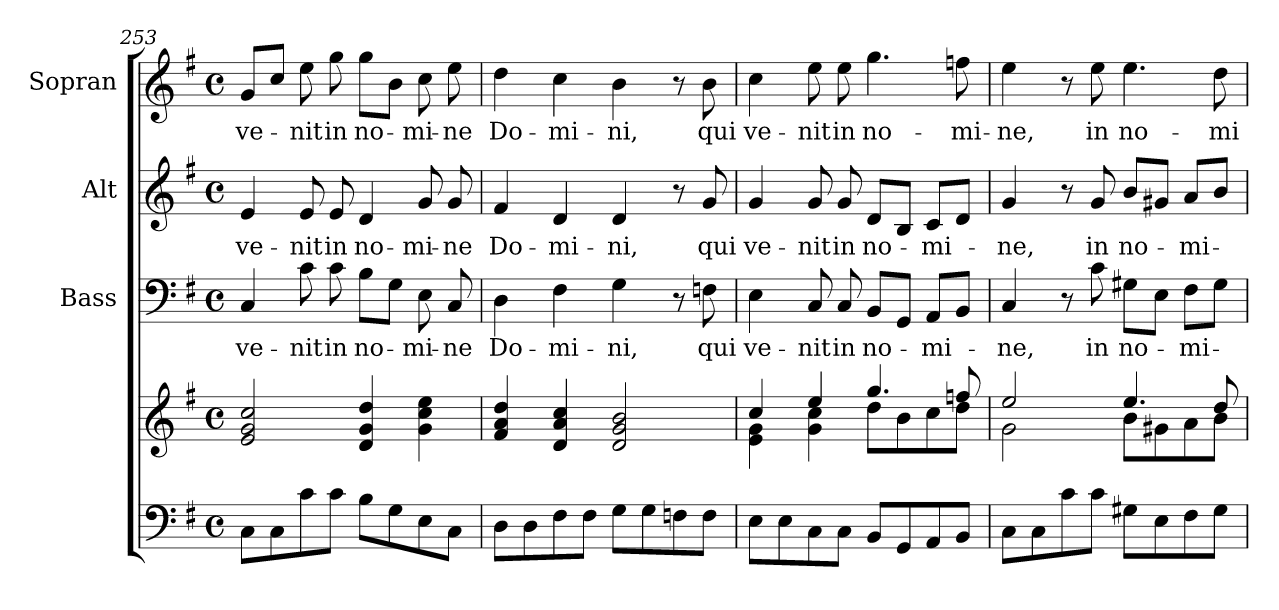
**kern	**kern	**kern	**text	**kern	**text	**kern	**text
*part4	*part4	*part3	*part3	*part2	*part2	*part1	*part1
*staff5	*staff4	*staff3	*staff3	*staff2	*staff2	*staff1	*staff1
*	*	*I"Bass	*	*I"Alt	*	*I"Sopran	*
*	*	*I'B.	*	*I'A.	*	*I'S.	*
!!LO:PB:g=z
*clefF4	*clefG2	*clefF4	*	*clefG2	*	*clefG2	*
*k[f#]	*k[f#]	*k[f#]	*	*k[f#]	*	*k[f#]	*
*G:	*G:	*G:	*	*G:	*	*G:	*
*M4/4	*M4/4	*M4/4	*	*M4/4	*	*M4/4	*
*met(c)	*met(c)	*met(c)	*	*met(c)	*	*met(c)	*
=253	=253	=253	=253	=253	=253	=253	=253
!	!	!	!LO:LY:b	!	!LO:LY:b	!	!LO:LY:b
8C\L	2e/ 2g/ 2cc/	4C/	ve-	4e/	ve-	8g/L	ve-
8C\	.	.	.	.	.	8cc/J	.
!	!	!	!LO:LY:b	!	!LO:LY:b	!	!LO:LY:b
8c\	.	8c\	-nit	8e/	-nit	8ee\	-nit
!	!	!	!LO:LY:b	!	!LO:LY:b	!	!LO:LY:b
8c\J	.	8c\	in	8e/	in	8gg\	in
!	!	!	!LO:LY:b	!	!LO:LY:b	!	!LO:LY:b
8B\L	4d/ 4g/ 4dd/	8B\L	no-	4d/	no-	8gg\L	no-
8G\	.	8G\J	.	.	.	8b\J	.
!	!	!	!LO:LY:b	!	!LO:LY:b	!	!LO:LY:b
8E\	4g\ 4cc\ 4ee\	8E\	-mi-	8g/	-mi-	8cc\	-mi-
!	!	!	!LO:LY:b	!	!LO:LY:b	!	!LO:LY:b
8C\J	.	8C/	-ne	8g/	-ne	8ee\	-ne
=254	=254	=254	=254	=254	=254	=254	=254
!	!	!	!LO:LY:b	!	!LO:LY:b	!	!LO:LY:b
8D\L	4f#/ 4a/ 4dd/	4D\	Do-	4f#/	Do-	4dd\	Do-
8D\	.	.	.	.	.	.	.
!	!	!	!LO:LY:b	!	!LO:LY:b	!	!LO:LY:b
8F#\	4d/ 4a/ 4cc/	4F#\	-mi-	4d/	-mi-	4cc\	-mi-
8F#\J	.	.	.	.	.	.	.
!	!	!	!LO:LY:b	!	!LO:LY:b	!	!LO:LY:b
8G\L	2d/ 2g/ 2b/	4G\	-ni,	4d/	-ni,	4b\	-ni,
8G\	.	.	.	.	.	.	.
8Fn\	.	8r	.	8r	.	8r	.
!	!	!	!LO:LY:b	!	!LO:LY:b	!	!LO:LY:b
8F\J	.	8Fn\	qui	8g/	qui	8b\	qui
=255	=255	=255	=255	=255	=255	=255	=255
*	*^	*	*	*	*	*	*
!	!	!	!	!LO:LY:b	!	!LO:LY:b	!	!LO:LY:b
8E\L	4cc/	4e\ 4g\	4E\	ve-	4g/	ve-	4cc\	ve-
8E\	.	.	.	.	.	.	.	.
!	!	!	!	!LO:LY:b	!	!LO:LY:b	!	!LO:LY:b
8C\	4ee/	4g\ 4cc\	8C/	-nit	8g/	-nit	8ee\	-nit
!	!	!	!	!LO:LY:b	!	!LO:LY:b	!	!LO:LY:b
8C\J	.	.	8C/	in	8g/	in	8ee\	in
!	!	!	!	!LO:LY:b	!	!LO:LY:b	!	!LO:LY:b
8BB/L	4.gg/	8dd\L	8BB/L	no-	8d/L	no-	4.gg\	no-
8GG/	.	8b\	8GG/J	.	8B/J	.	.	.
!	!	!	!	!LO:LY:b	!	!LO:LY:b	!	!
8AA/	.	8cc\	8AA/L	-mi-	8c/L	-mi-	.	.
!	!	!	!	!	!	!	!	!LO:LY:b
8BB/J	8ffn/	8dd\J	8BB/J	.	8d/J	.	8ffn\	-mi-
!!LO:LB:g=z
=256	=256	=256	=256	=256	=256	=256	=256	=256
!	!	!	!	!LO:LY:b	!	!LO:LY:b	!	!LO:LY:b
8C\L	2ee/	2g\	4C/	-ne,	4g/	-ne,	4ee\	-ne,
8C\	.	.	.	.	.	.	.	.
8c\	.	.	8r	.	8r	.	8r	.
!	!	!	!	!LO:LY:b	!	!LO:LY:b	!	!LO:LY:b
8c\J	.	.	8c\	in	8g/	in	8ee\	in
!	!	!	!	!LO:LY:b	!	!LO:LY:b	!	!LO:LY:b
8G#X\L	4.ee/	8b\L	8G#X\L	no-	8b/L	no-	4.ee\	no-
8E\	.	8g#X\	8E\J	.	8g#X/J	.	.	.
!	!	!	!	!LO:LY:b	!	!LO:LY:b	!	!
8F#\	.	8a\	8F#\L	-mi-	8a/L	-mi-	.	.
!	!	!	!	!	!	!	!	!LO:LY:b
8G#\J	8dd/	8b\J	8G#\J	.	8b/J	.	8dd\	-mi-
*	*v	*v	*	*	*	*	*	*
=	=	=	=	=	=	=	=
*-	*-	*-	*-	*-	*-	*-	*-
